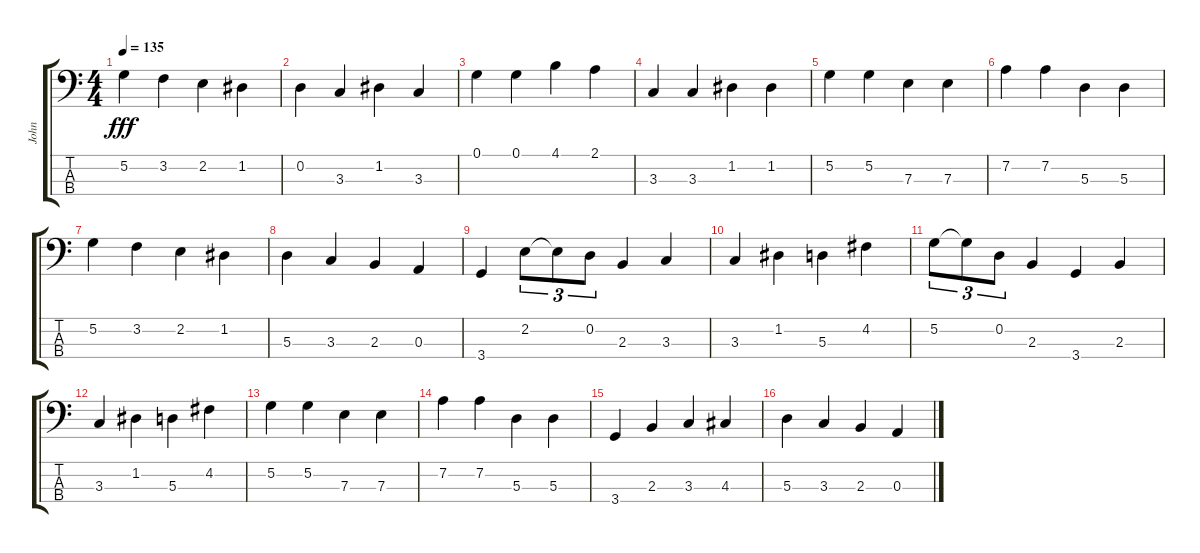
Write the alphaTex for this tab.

\track ("John" "John") {instrument electricbassfinger}
\staff {score tabs}
\tuning (G2 D2 A1 E1) {hide}
\ts (4 4)
\tempo 135
\clef f4
\ks c
5.2.4{dy fff} 3.2.4 2.2.4 1.2.4 |
0.2.4 3.3.4 1.2.4 3.3.4 |
0.1.4 0.1.4 4.1.4 2.1.4 |
3.3.4 3.3.4 1.2.4 1.2.4 |
5.2.4 5.2.4 7.3.4 7.3.4 |
7.2.4 7.2.4 5.3.4 5.3.4 |
5.2.4 3.2.4 2.2.4 1.2.4 |
5.3.4 3.3.4 2.3.4 0.3.4 |
3.4.4 2.2.8{tu (3 2)} 2.2{t}.8{tu (3 2)} 0.2.8{tu (3 2)} 2.3.4 3.3.4 |
3.3.4 1.2.4 5.3.4 4.2.4 |
5.2.8{tu (3 2)} 5.2{t}.8{tu (3 2)} 0.2.8{tu (3 2)} 2.3.4 3.4.4 2.3.4 |
3.3.4 1.2.4 5.3.4 4.2.4 |
5.2.4 5.2.4 7.3.4 7.3.4 |
7.2.4 7.2.4 5.3.4 5.3.4 |
3.4.4 2.3.4 3.3.4 4.3.4 |
5.3.4 3.3.4 2.3.4 0.3.4
